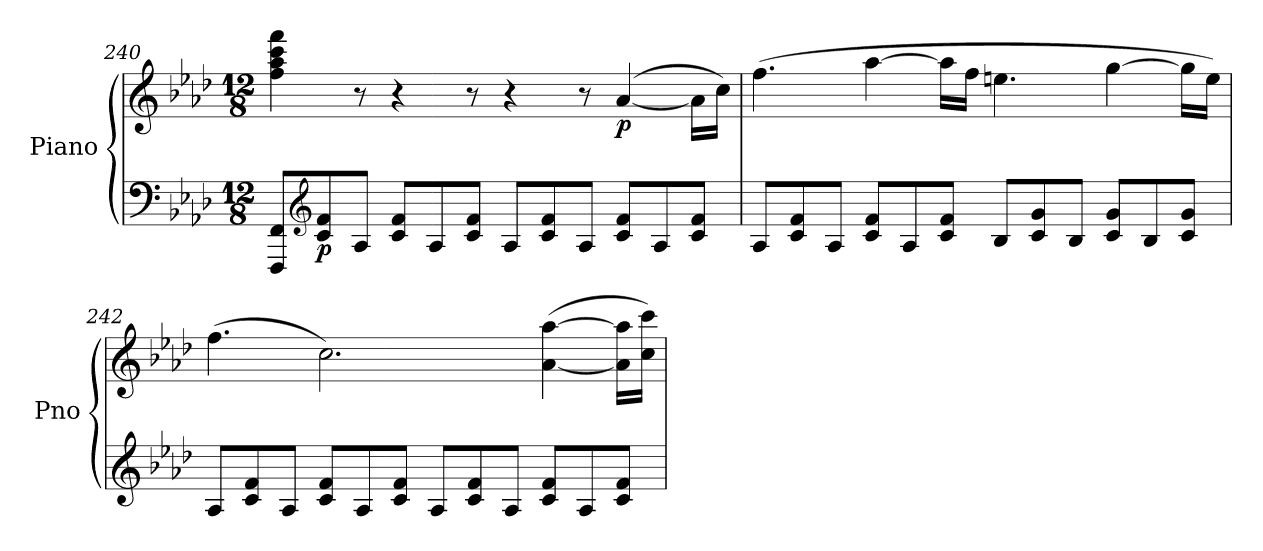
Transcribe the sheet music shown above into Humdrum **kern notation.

**kern	**kern	**dynam
*part1	*part1	*part1
*staff2	*staff1	*staff1/2
*I"Piano	*	*
*I'Pno	*	*
!!LO:LB:g=z
*clefF4	*clefG2	*
*k[b-e-a-d-]	*k[b-e-a-d-]	*
*M12/8	*M12/8	*
=240	=240	=240
8FFF/ 8FF/L	4ff\ 4aa-\ 4ccc\ 4fff\	.
*clefG2	*	*
!	!	!LO:DY:b=2
8c/ 8f/	.	p
8A-/J	8r	.
8c/ 8f/L	4r	.
8A-/	.	.
8c/ 8f/J	8r	.
8A-/L	4r	.
8c/ 8f/	.	.
8A-/J	8r	.
!	!	!LO:DY:b
8c/ 8f/L	([4a-/	p
8A-/	.	.
8c/ 8f/J	16a-\LL]	.
.	16cc\JJ)	.
!!LO:LB:g=z
=241	=241	=241
8A-/L	(4.ff\	.
8c/ 8f/	.	.
8A-/J	.	.
8c/ 8f/L	[4aa-\	.
8A-/	.	.
8c/ 8f/J	16aa-\LL]	.
.	16ff\JJ	.
8B-/L	4.een\	.
8c/ 8g/	.	.
8B-/J	.	.
8c/ 8g/L	[4gg\	.
8B-/	.	.
8c/ 8g/J	16gg\LL]	.
.	16ee\JJ)	.
=242	=242	=242
8A-/L	(4.ff\	.
8c/ 8f/	.	.
8A-/J	.	.
8c/ 8f/L	2.cc\)	.
8A-/	.	.
8c/ 8f/J	.	.
8A-/L	.	.
8c/ 8f/	.	.
8A-/J	.	.
8c/ 8f/L	([4a-\ [4aa-\	.
8A-/	.	.
8c/ 8f/J	16a-\] 16aa-\]LL	.
.	16cc\ 16ccc\JJ)	.
=	=	=
*-	*-	*-
